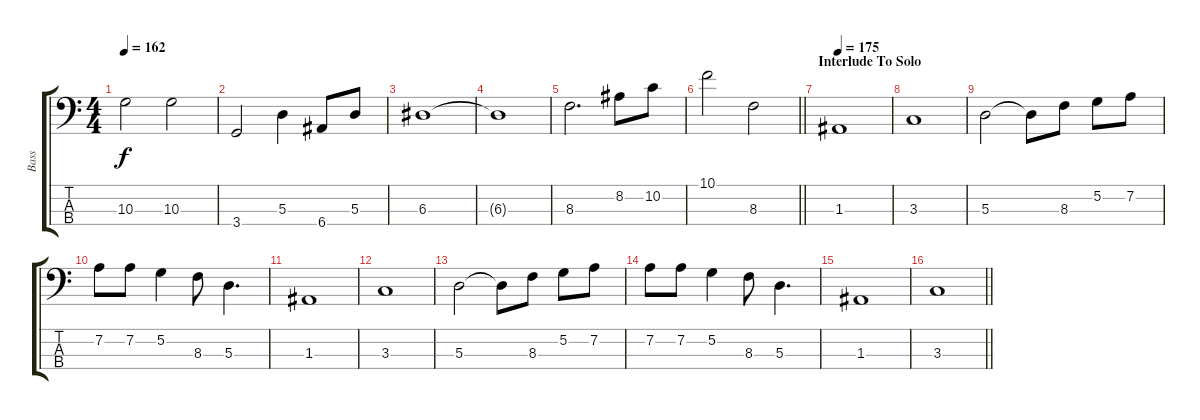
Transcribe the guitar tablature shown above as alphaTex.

\track ("Bass" "Bass") {instrument electricbasspick}
\staff {score tabs}
\tuning (G2 D2 A1 E1) {hide}
\ts (4 4)
\tempo 162
\clef f4
\ks c
10.3.2{dy f} 10.3.2 |
3.4.2 5.3.4 6.4.8 5.3.8 |
6.3.1 |
6.3{t}.1 |
8.3.2{d} 8.2.8 10.2.8 |
\barLineRight lightlight
10.1.2 8.3.2 |
\section ("" "Interlude To Solo")
\tempo 175
1.3.1 |
3.3.1 |
5.3.2 5.3{t}.8 8.3.8 5.2.8 7.2.8 |
7.2.8 7.2.8 5.2.4 8.3.8 5.3.4{d} |
1.3.1 |
3.3.1 |
5.3.2 5.3{t}.8 8.3.8 5.2.8 7.2.8 |
7.2.8 7.2.8 5.2.4 8.3.8 5.3.4{d} |
1.3.1 |
\barLineRight lightlight
3.3.1
